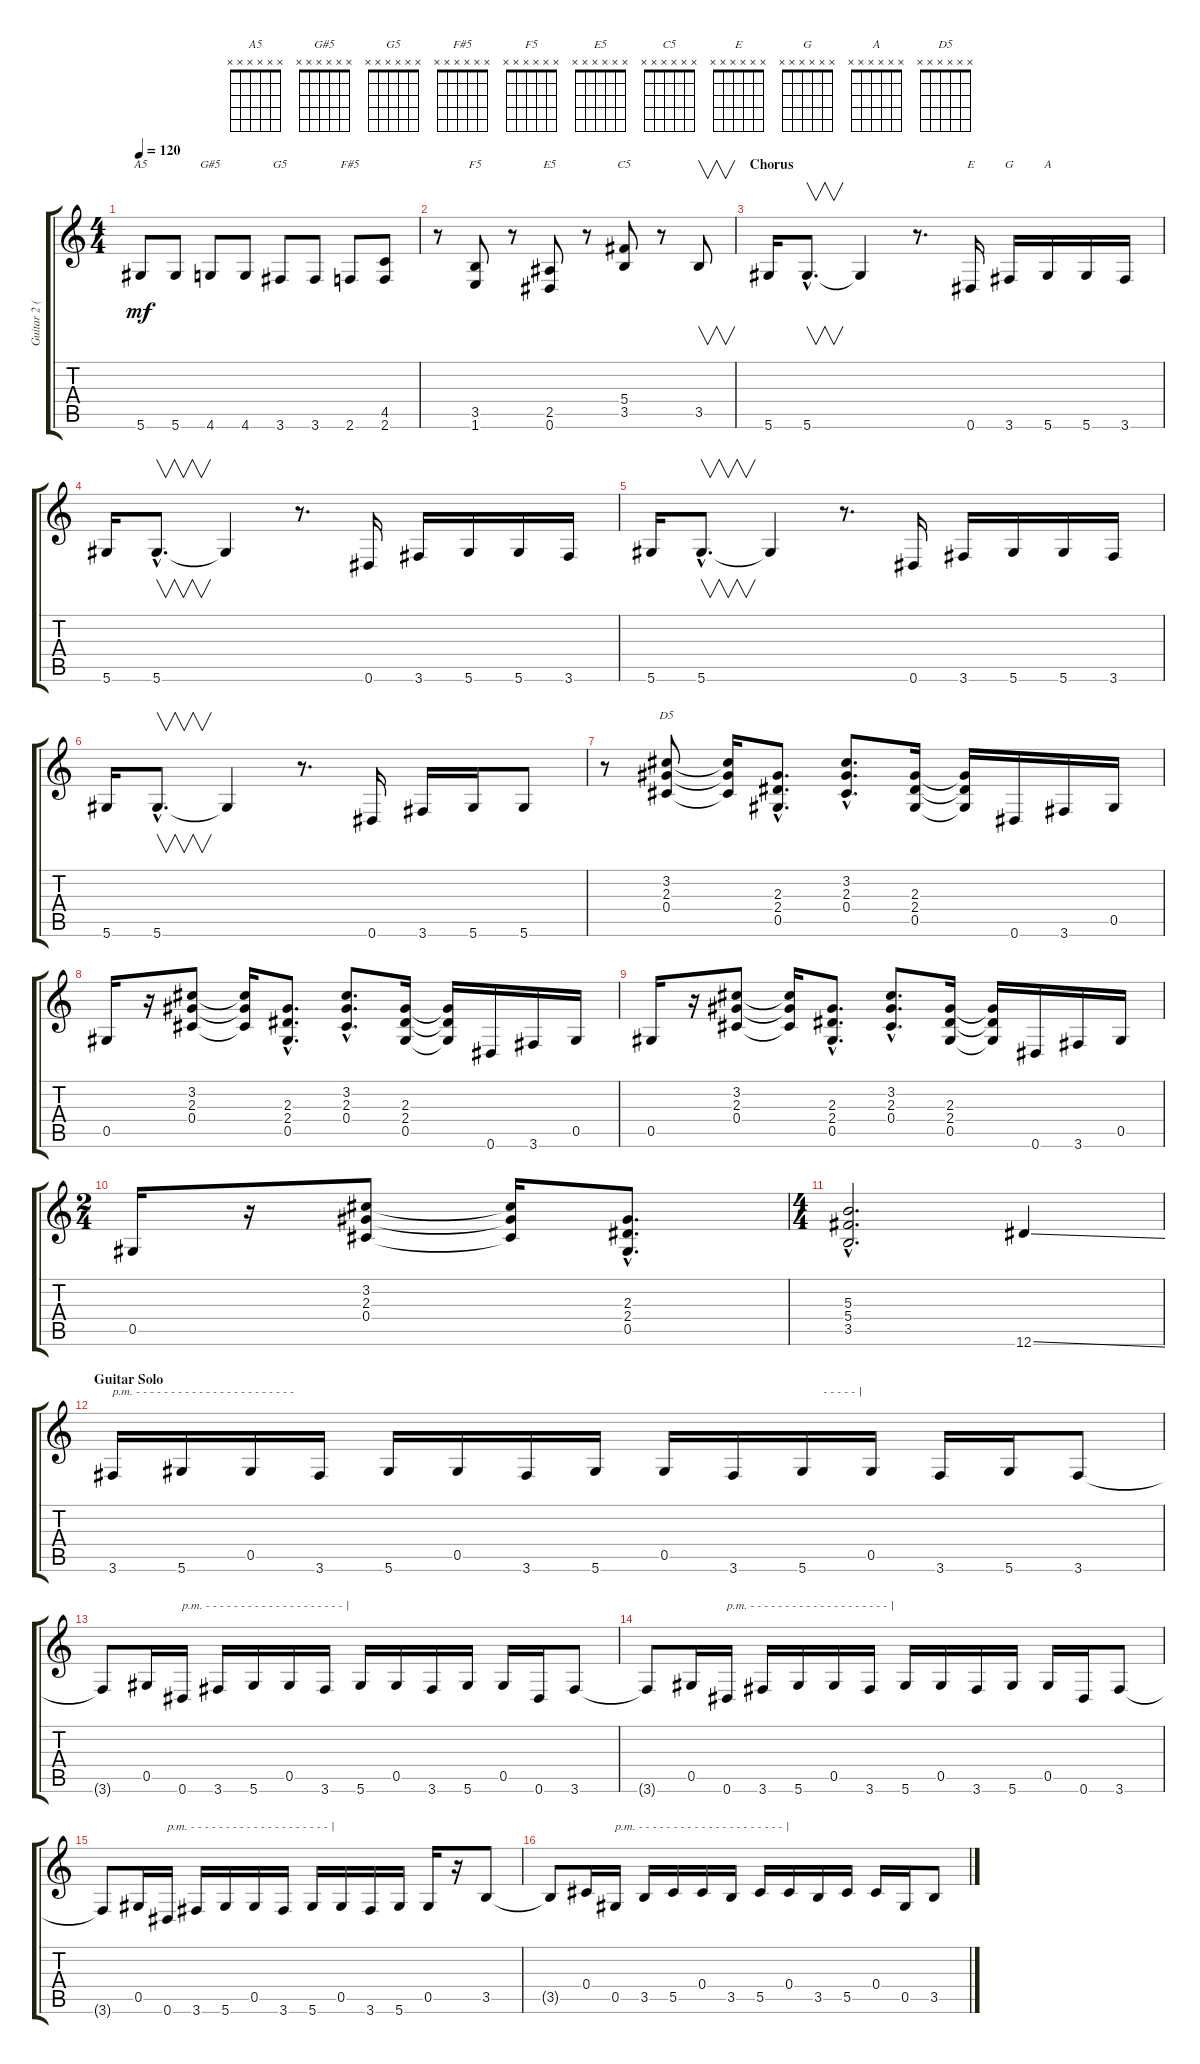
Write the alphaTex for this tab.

\track ("Guitar 2 (Slash)" "Guitar 2 (") {instrument overdrivenguitar}
\staff {score tabs}
\tuning (Eb4 Bb3 Gb3 Db3 Ab2 Eb2) {hide}
\chord ("A5" x x x x x x) {firstfret 0}
\chord ("G#5" x x x x x x) {firstfret 0}
\chord ("G5" x x x x x x) {firstfret 0}
\chord ("F#5" x x x x x x) {firstfret 0}
\chord ("F5" x x x x x x) {firstfret 0}
\chord ("E5" x x x x x x) {firstfret 0}
\chord ("C5" x x x x x x) {firstfret 0}
\chord ("E" x x x x x x) {firstfret 0}
\chord ("G" x x x x x x) {firstfret 0}
\chord ("A" x x x x x x) {firstfret 0}
\chord ("D5" x x x x x x) {firstfret 0}
\ts (4 4)
\tempo 120
\clef g2
\ks c
5.6.8{ch "A5" dy mf} 5.6.8 4.6.8{ch "G#5"} 4.6.8 3.6.8{ch "G5"} 3.6.8 2.6.8{ch "F#5"} (4.5 2.6).8 |
r.8 (3.5 1.6).8{ch "F5"} r.8 (2.5 0.6).8{ch "E5"} r.8 (5.4 3.5).8{ch "C5"} r.8 3.5.8{v} |
\section ("" "Chorus")
5.6.16 5.6{hac}.8{v d} 5.6{t}.4 r.8{d} 0.6.16{ch "E"} 3.6.16{ch "G"} 5.6.16{ch "A"} 5.6.16 3.6.16 |
5.6.16 5.6{hac}.8{v d} 5.6{t}.4 r.8{d} 0.6.16 3.6.16 5.6.16 5.6.16 3.6.16 |
5.6.16 5.6{hac}.8{v d} 5.6{t}.4 r.8{d} 0.6.16 3.6.16 5.6.16 5.6.16 3.6.16 |
5.6.16 5.6{hac}.8{v d} 5.6{t}.4 r.8{d} 0.6.16 3.6.16 5.6.16 5.6.8 |
r.8 (3.2 2.3 0.4).8{ch "D5"} (3.2{t} 2.3{t} 0.4{t}).16 (2.3{hac} 2.4{hac} 0.5{hac}).8{d} (3.2{hac} 2.3{hac} 0.4{hac}).8{d} (2.3 2.4 0.5).16 (2.3{t} 2.4{t} 0.5{t}).16 0.6.16 3.6.16 0.5.16 |
0.5.16 r.16 (3.2 2.3 0.4).8 (3.2{t} 2.3{t} 0.4{t}).16 (2.3{hac} 2.4{hac} 0.5{hac}).8{d} (3.2{hac} 2.3{hac} 0.4{hac}).8{d} (2.3 2.4 0.5).16 (2.3{t} 2.4{t} 0.5{t}).16 0.6.16 3.6.16 0.5.16 |
0.5.16 r.16 (3.2 2.3 0.4).8 (3.2{t} 2.3{t} 0.4{t}).16 (2.3{hac} 2.4{hac} 0.5{hac}).8{d} (3.2{hac} 2.3{hac} 0.4{hac}).8{d} (2.3 2.4 0.5).16 (2.3{t} 2.4{t} 0.5{t}).16 0.6.16 3.6.16 0.5.16 |
\ts (2 4)
0.5.16 r.16 (3.2 2.3 0.4).8 (3.2{t} 2.3{t} 0.4{t}).16 (2.3{hac} 2.4{hac} 0.5{hac}).8{d} |
\ts (4 4)
(5.3{hac} 5.4{hac} 3.5{hac}).2{d} 12.6{ss}.4 |
\section ("" "Guitar Solo")
3.6.16{txt "p.m. - - - - - - - - - - - - - - - - - - - - - - -"} 5.6.16 0.5.16 3.6.16 5.6.16 0.5.16 3.6.16 5.6.16 0.5.16 3.6.16 5.6.16{txt "       - - - - - |"} 0.5.16 3.6.16 5.6.16 3.6.8 |
3.6{t}.8 0.5.16 0.6.16{txt "p.m. - - - - - - - - - - - - - - - - - - - - |"} 3.6.16 5.6.16 0.5.16 3.6.16 5.6.16 0.5.16 3.6.16 5.6.16 0.5.16 0.6.16 3.6.8 |
3.6{t}.8 0.5.16 0.6.16{txt "p.m. - - - - - - - - - - - - - - - - - - - - |"} 3.6.16 5.6.16 0.5.16 3.6.16 5.6.16 0.5.16 3.6.16 5.6.16 0.5.16 0.6.16 3.6.8 |
3.6{t}.8 0.5.16 0.6.16{txt "p.m. - - - - - - - - - - - - - - - - - - - - |"} 3.6.16 5.6.16 0.5.16 3.6.16 5.6.16 0.5.16 3.6.16 5.6.16 0.5.16 r.16 3.5.8 |
3.5{t}.8 0.4.16 0.5.16{txt "p.m. - - - - - - - - - - - - - - - - - - - - - |"} 3.5.16 5.5.16 0.4.16 3.5.16 5.5.16 0.4.16 3.5.16 5.5.16 0.4.16 0.5.16 3.5.8
